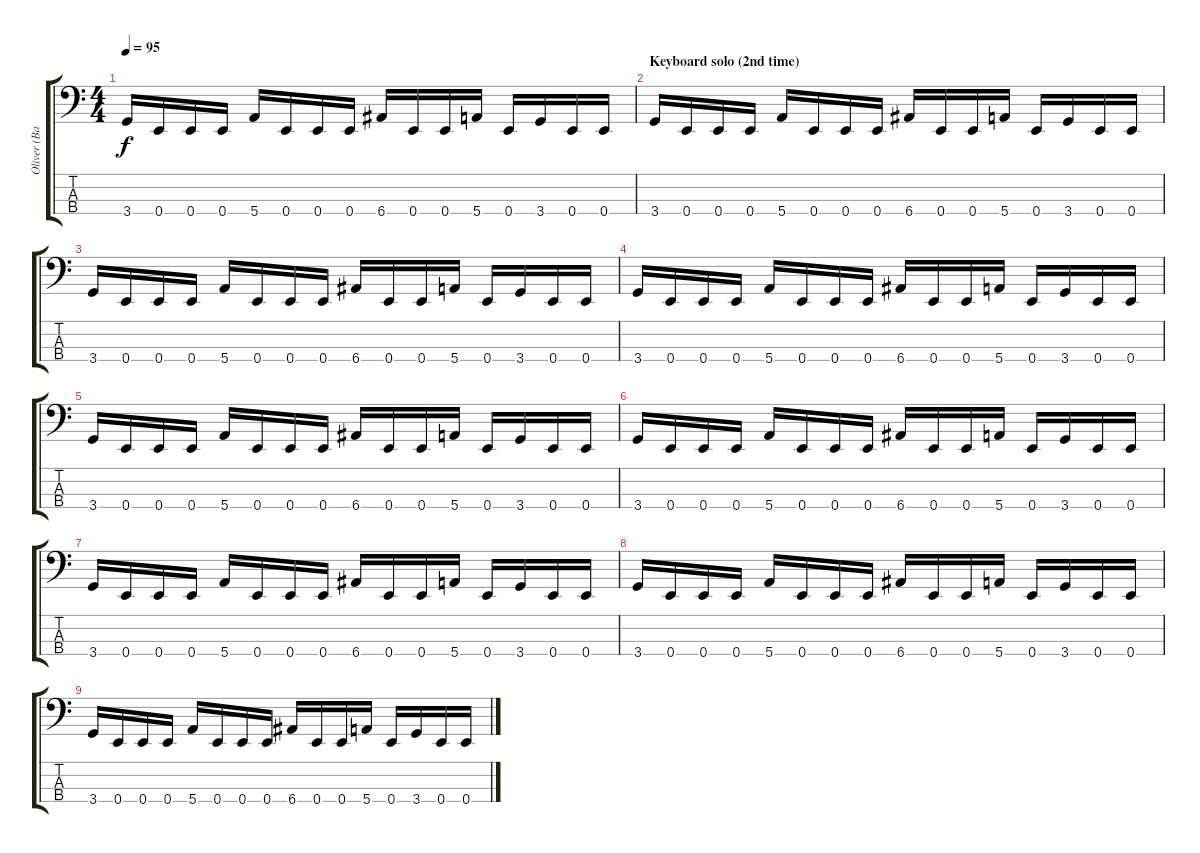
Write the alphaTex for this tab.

\track ("Oliver (Bass)" "Oliver (Ba") {instrument electricbasspick}
\staff {score tabs}
\tuning (G2 D2 A1 E1) {hide}
\ts (4 4)
\tempo 95
\clef f4
\ks c
3.4.16{dy f} 0.4.16 0.4.16 0.4.16 5.4.16 0.4.16 0.4.16 0.4.16 6.4.16 0.4.16 0.4.16 5.4.16 0.4.16 3.4.16 0.4.16 0.4.16 |
\section ("" "Keyboard solo (2nd time)")
3.4.16 0.4.16 0.4.16 0.4.16 5.4.16 0.4.16 0.4.16 0.4.16 6.4.16 0.4.16 0.4.16 5.4.16 0.4.16 3.4.16 0.4.16 0.4.16 |
3.4.16 0.4.16 0.4.16 0.4.16 5.4.16 0.4.16 0.4.16 0.4.16 6.4.16 0.4.16 0.4.16 5.4.16 0.4.16 3.4.16 0.4.16 0.4.16 |
3.4.16 0.4.16 0.4.16 0.4.16 5.4.16 0.4.16 0.4.16 0.4.16 6.4.16 0.4.16 0.4.16 5.4.16 0.4.16 3.4.16 0.4.16 0.4.16 |
3.4.16 0.4.16 0.4.16 0.4.16 5.4.16 0.4.16 0.4.16 0.4.16 6.4.16 0.4.16 0.4.16 5.4.16 0.4.16 3.4.16 0.4.16 0.4.16 |
3.4.16 0.4.16 0.4.16 0.4.16 5.4.16 0.4.16 0.4.16 0.4.16 6.4.16 0.4.16 0.4.16 5.4.16 0.4.16 3.4.16 0.4.16 0.4.16 |
3.4.16 0.4.16 0.4.16 0.4.16 5.4.16 0.4.16 0.4.16 0.4.16 6.4.16 0.4.16 0.4.16 5.4.16 0.4.16 3.4.16 0.4.16 0.4.16 |
3.4.16 0.4.16 0.4.16 0.4.16 5.4.16 0.4.16 0.4.16 0.4.16 6.4.16 0.4.16 0.4.16 5.4.16 0.4.16 3.4.16 0.4.16 0.4.16 |
3.4.16 0.4.16 0.4.16 0.4.16 5.4.16 0.4.16 0.4.16 0.4.16 6.4.16 0.4.16 0.4.16 5.4.16 0.4.16 3.4.16 0.4.16 0.4.16
